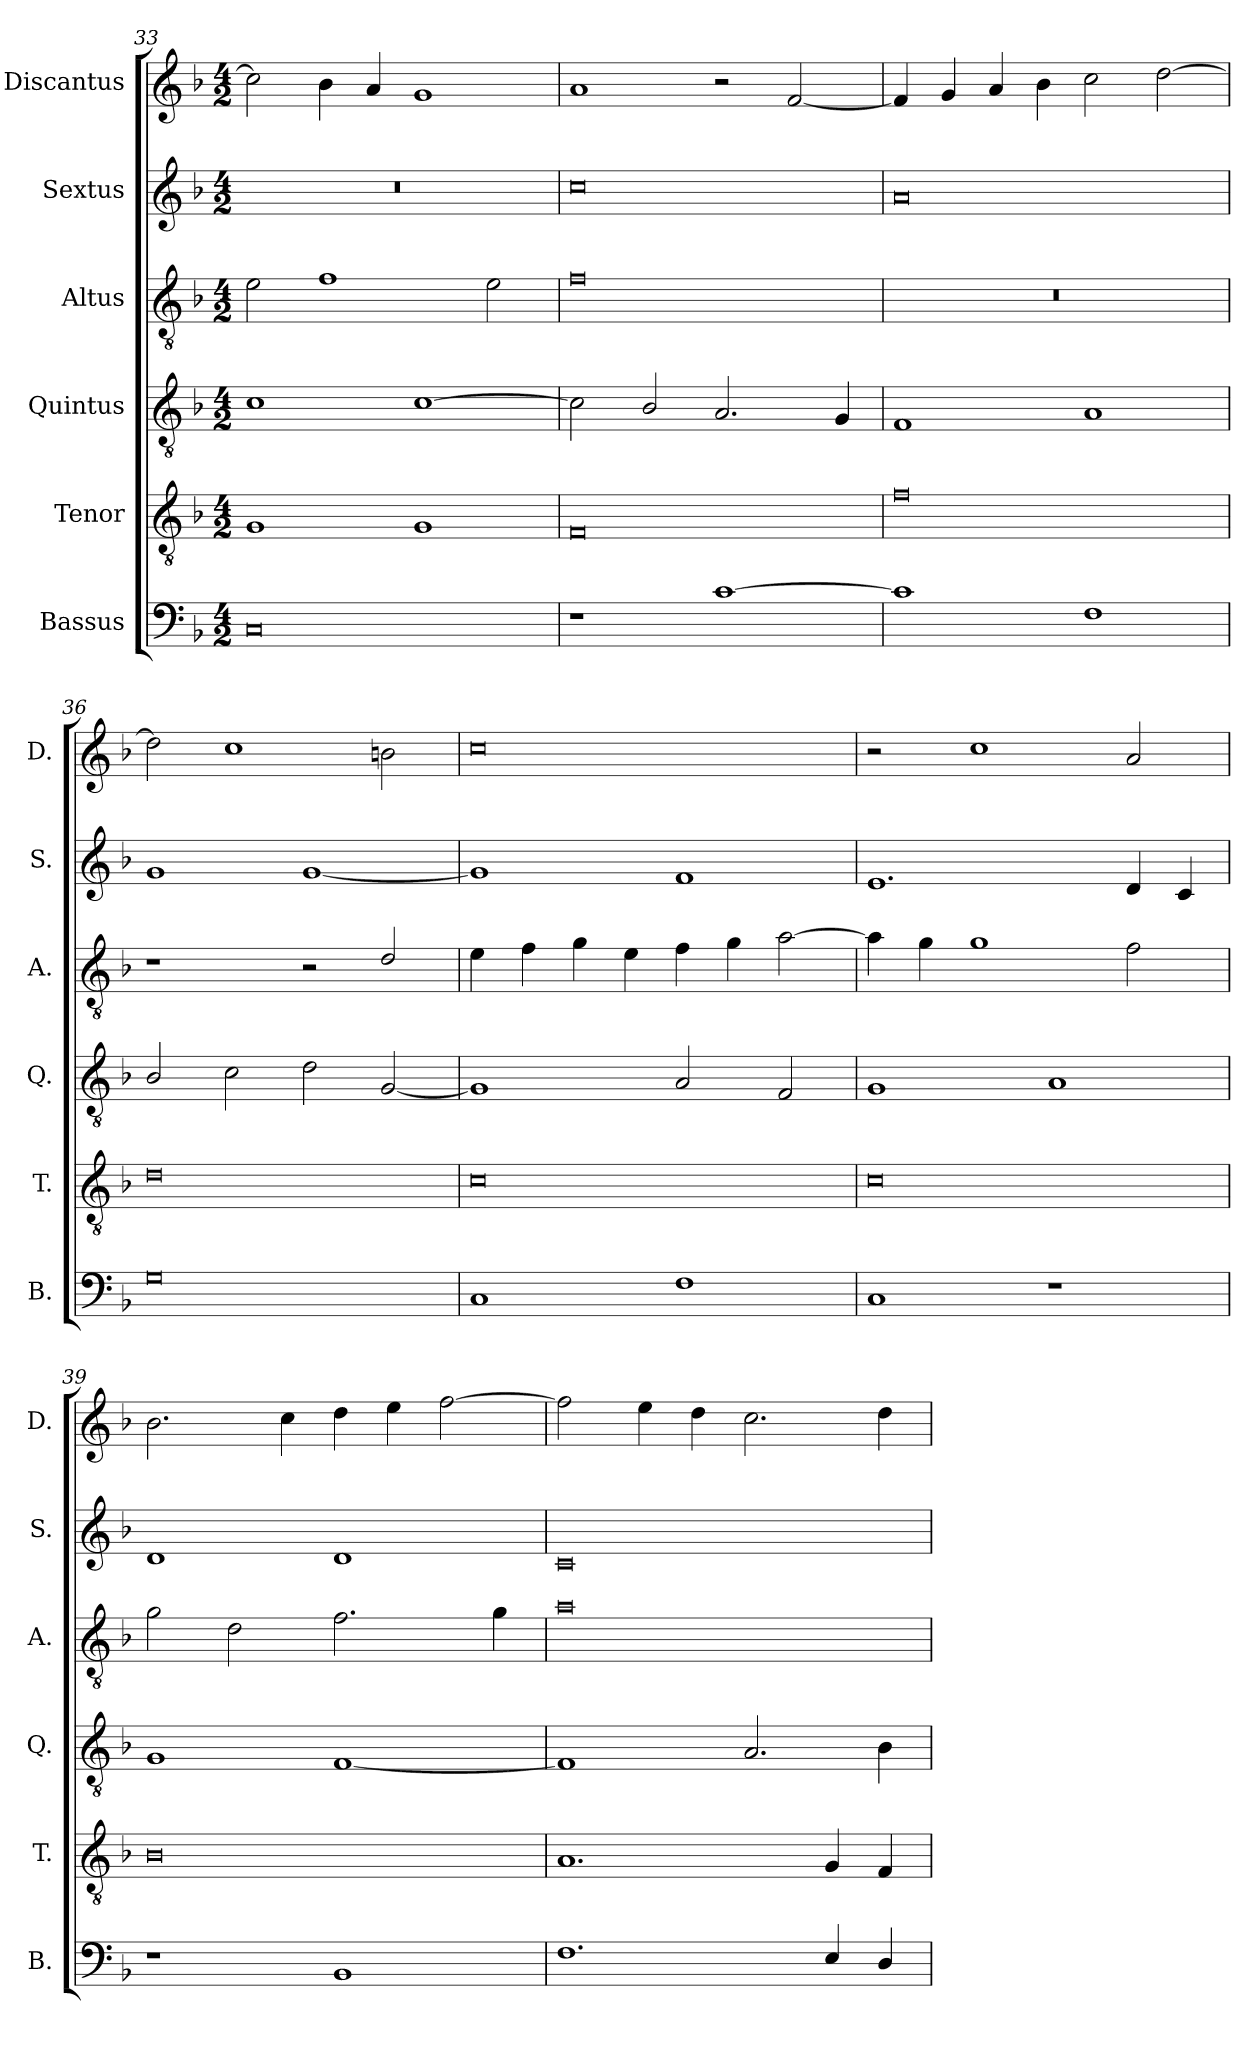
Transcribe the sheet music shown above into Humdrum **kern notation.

**kern	**kern	**kern	**kern	**kern	**kern
*part6	*part5	*part4	*part3	*part2	*part1
*staff6	*staff5	*staff4	*staff3	*staff2	*staff1
*I"Bassus	*I"Tenor	*I"Quintus	*I"Altus	*I"Sextus	*I"Discantus
*I'B.	*I'T.	*I'Q.	*I'A.	*I'S.	*I'D.
*clefF4	*clefGv2	*clefGv2	*clefGv2	*clefG2	*clefG2
*k[b-]	*k[b-]	*k[b-]	*k[b-]	*k[b-]	*k[b-]
*M4/2	*M4/2	*M4/2	*M4/2	*M4/2	*M4/2
=33	=33	=33	=33	=33	=33
0C	1G	1c	2e\	0r	2cc\]
.	.	.	1f	.	4b-\
.	.	.	.	.	4a/
.	1G	[1c	.	.	1g
.	.	.	2e\	.	.
=34	=34	=34	=34	=34	=34
1r	0F	2c\]	0f	0cc	1a
.	.	2B-/	.	.	.
[1c	.	2.A/	.	.	2r
.	.	.	.	.	[2f/
.	.	4G/	.	.	.
=35	=35	=35	=35	=35	=35
1c]	0f	1F	0r	0a	4f/]
.	.	.	.	.	4g/
.	.	.	.	.	4a/
.	.	.	.	.	4b-\
1F	.	1A	.	.	2cc\
.	.	.	.	.	[2dd\
=36	=36	=36	=36	=36	=36
0G	0d	2B-/	1r	1g	2dd\]
.	.	2c\	.	.	1cc
.	.	2d\	2r	[1g	.
.	.	[2G/	2d/	.	2bn\
=37	=37	=37	=37	=37	=37
1C	0c	1G]	4e\	1g]	0cc
.	.	.	4f\	.	.
.	.	.	4g\	.	.
.	.	.	4e\	.	.
1F	.	2A/	4f\	1f	.
.	.	.	4g\	.	.
.	.	2F/	[2a\	.	.
!!LO:PB:g=z
=38	=38	=38	=38	=38	=38
1C	0c	1G	4a\]	1.e	2r
.	.	.	4g\	.	.
.	.	.	1g	.	1cc
1r	.	1A	.	.	.
.	.	.	2f\	4d/	2a/
.	.	.	.	4c/	.
=39	=39	=39	=39	=39	=39
1r	0B-	1G	2g\	1d	2.b-\
.	.	.	2d\	.	.
.	.	.	.	.	4cc\
1BB-	.	[1F	2.f\	1d	4dd\
.	.	.	.	.	4ee\
.	.	.	.	.	[2ff\
.	.	.	4g\	.	.
=40	=40	=40	=40	=40	=40
1.F	1.A	1F]	0a	0c	2ff\]
.	.	.	.	.	4ee\
.	.	.	.	.	4dd\
.	.	2.A/	.	.	2.cc\
4E/	4G/	.	.	.	.
4D/	4F/	4B-\	.	.	4dd\
=	=	=	=	=	=
*-	*-	*-	*-	*-	*-
